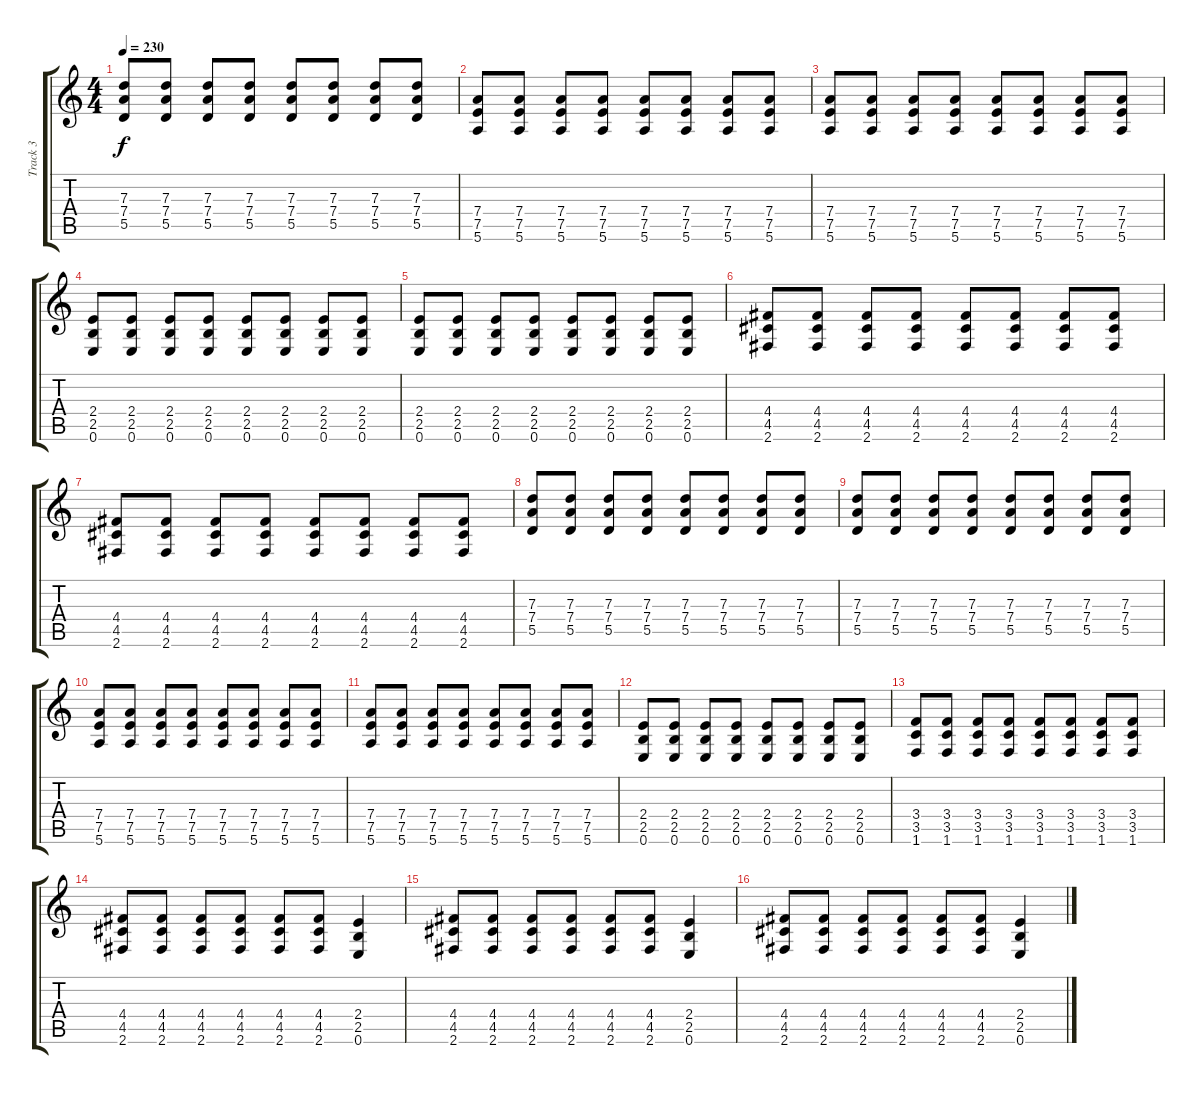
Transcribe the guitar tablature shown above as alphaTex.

\track ("Track 3" "Track 3") {instrument distortionguitar}
\staff {score tabs}
\tuning (E4 B3 G3 D3 A2 E2) {hide}
\ts (4 4)
\tempo 230
\clef g2
\ks c
(7.3 7.4 5.5).8{dy f} (7.3 7.4 5.5).8 (7.3 7.4 5.5).8 (7.3 7.4 5.5).8 (7.3 7.4 5.5).8 (7.3 7.4 5.5).8 (7.3 7.4 5.5).8 (7.3 7.4 5.5).8 |
(7.4 7.5 5.6).8 (7.4 7.5 5.6).8 (7.4 7.5 5.6).8 (7.4 7.5 5.6).8 (7.4 7.5 5.6).8 (7.4 7.5 5.6).8 (7.4 7.5 5.6).8 (7.4 7.5 5.6).8 |
(7.4 7.5 5.6).8 (7.4 7.5 5.6).8 (7.4 7.5 5.6).8 (7.4 7.5 5.6).8 (7.4 7.5 5.6).8 (7.4 7.5 5.6).8 (7.4 7.5 5.6).8 (7.4 7.5 5.6).8 |
(2.4 2.5 0.6).8 (2.4 2.5 0.6).8 (2.4 2.5 0.6).8 (2.4 2.5 0.6).8 (2.4 2.5 0.6).8 (2.4 2.5 0.6).8 (2.4 2.5 0.6).8 (2.4 2.5 0.6).8 |
(2.4 2.5 0.6).8 (2.4 2.5 0.6).8 (2.4 2.5 0.6).8 (2.4 2.5 0.6).8 (2.4 2.5 0.6).8 (2.4 2.5 0.6).8 (2.4 2.5 0.6).8 (2.4 2.5 0.6).8 |
(4.4 4.5 2.6).8 (4.4 4.5 2.6).8 (4.4 4.5 2.6).8 (4.4 4.5 2.6).8 (4.4 4.5 2.6).8 (4.4 4.5 2.6).8 (4.4 4.5 2.6).8 (4.4 4.5 2.6).8 |
(4.4 4.5 2.6).8 (4.4 4.5 2.6).8 (4.4 4.5 2.6).8 (4.4 4.5 2.6).8 (4.4 4.5 2.6).8 (4.4 4.5 2.6).8 (4.4 4.5 2.6).8 (4.4 4.5 2.6).8 |
(7.3 7.4 5.5).8 (7.3 7.4 5.5).8 (7.3 7.4 5.5).8 (7.3 7.4 5.5).8 (7.3 7.4 5.5).8 (7.3 7.4 5.5).8 (7.3 7.4 5.5).8 (7.3 7.4 5.5).8 |
(7.3 7.4 5.5).8 (7.3 7.4 5.5).8 (7.3 7.4 5.5).8 (7.3 7.4 5.5).8 (7.3 7.4 5.5).8 (7.3 7.4 5.5).8 (7.3 7.4 5.5).8 (7.3 7.4 5.5).8 |
(7.4 7.5 5.6).8 (7.4 7.5 5.6).8 (7.4 7.5 5.6).8 (7.4 7.5 5.6).8 (7.4 7.5 5.6).8 (7.4 7.5 5.6).8 (7.4 7.5 5.6).8 (7.4 7.5 5.6).8 |
(7.4 7.5 5.6).8 (7.4 7.5 5.6).8 (7.4 7.5 5.6).8 (7.4 7.5 5.6).8 (7.4 7.5 5.6).8 (7.4 7.5 5.6).8 (7.4 7.5 5.6).8 (7.4 7.5 5.6).8 |
(2.4 2.5 0.6).8 (2.4 2.5 0.6).8 (2.4 2.5 0.6).8 (2.4 2.5 0.6).8 (2.4 2.5 0.6).8 (2.4 2.5 0.6).8 (2.4 2.5 0.6).8 (2.4 2.5 0.6).8 |
(3.4 3.5 1.6).8 (3.4 3.5 1.6).8 (3.4 3.5 1.6).8 (3.4 3.5 1.6).8 (3.4 3.5 1.6).8 (3.4 3.5 1.6).8 (3.4 3.5 1.6).8 (3.4 3.5 1.6).8 |
(4.4 4.5 2.6).8 (4.4 4.5 2.6).8 (4.4 4.5 2.6).8 (4.4 4.5 2.6).8 (4.4 4.5 2.6).8 (4.4 4.5 2.6).8 (2.4 2.5 0.6).4 |
(4.4 4.5 2.6).8 (4.4 4.5 2.6).8 (4.4 4.5 2.6).8 (4.4 4.5 2.6).8 (4.4 4.5 2.6).8 (4.4 4.5 2.6).8 (2.4 2.5 0.6).4 |
(4.4 4.5 2.6).8 (4.4 4.5 2.6).8 (4.4 4.5 2.6).8 (4.4 4.5 2.6).8 (4.4 4.5 2.6).8 (4.4 4.5 2.6).8 (2.4 2.5 0.6).4
